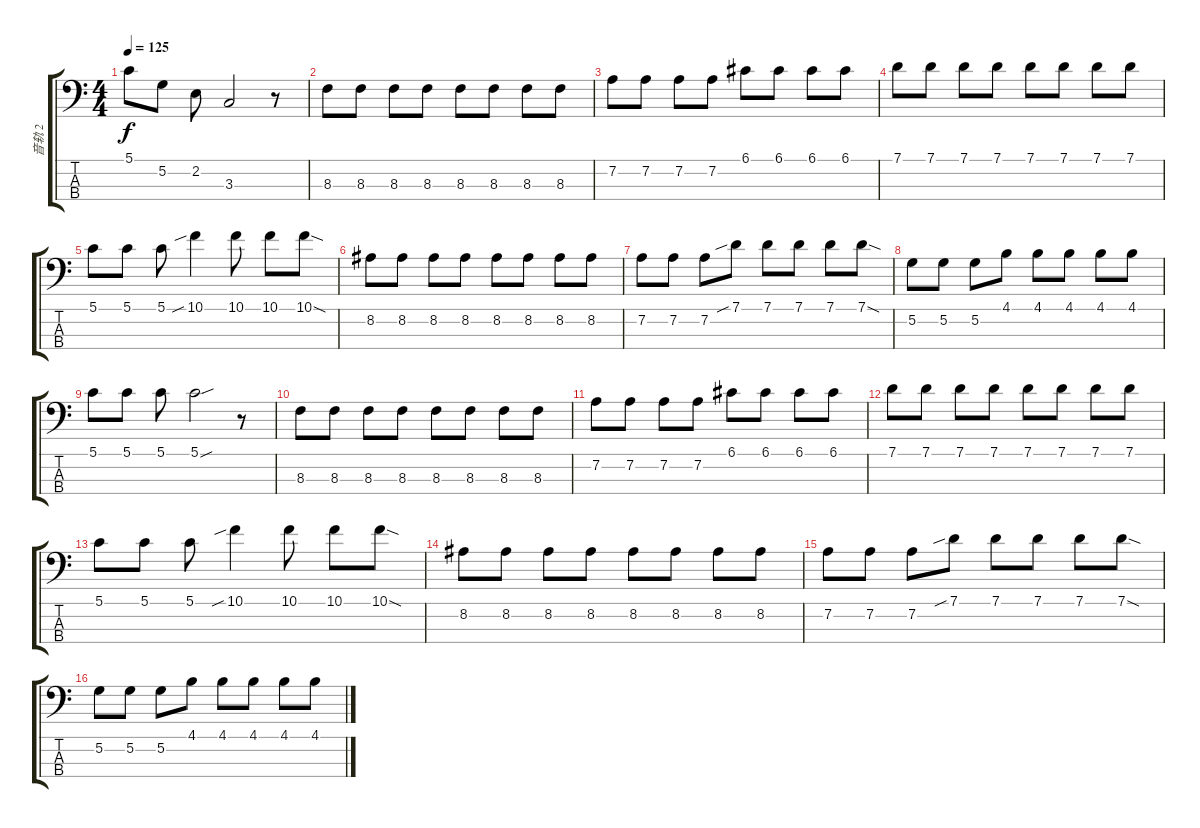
\track ("音轨 2" "音轨 2") {instrument electricbassfinger}
\staff {score tabs}
\tuning (G2 D2 A1 E1) {hide}
\ts (4 4)
\tempo 125
\clef f4
\ks c
5.1{t}.8{dy f} 5.2.8 2.2.8 3.3.2 r.8 |
8.3.8 8.3.8 8.3.8 8.3.8 8.3.8 8.3.8 8.3.8 8.3.8 |
7.2.8 7.2.8 7.2.8 7.2.8 6.1.8 6.1.8 6.1.8 6.1.8 |
7.1.8 7.1.8 7.1.8 7.1.8 7.1.8 7.1.8 7.1.8 7.1.8 |
5.1.8 5.1.8 5.1.8 10.1{sib}.4 10.1.8 10.1.8 10.1{sod}.8 |
8.2.8 8.2.8 8.2.8 8.2.8 8.2.8 8.2.8 8.2.8 8.2.8 |
7.2.8 7.2.8 7.2.8 7.1{sib}.8 7.1.8 7.1.8 7.1.8 7.1{sod}.8 |
5.2.8 5.2.8 5.2.8 4.1.8 4.1.8 4.1.8 4.1.8 4.1.8 |
5.1.8 5.1.8 5.1.8 5.1{sou}.2 r.8 |
8.3.8 8.3.8 8.3.8 8.3.8 8.3.8 8.3.8 8.3.8 8.3.8 |
7.2.8 7.2.8 7.2.8 7.2.8 6.1.8 6.1.8 6.1.8 6.1.8 |
7.1.8 7.1.8 7.1.8 7.1.8 7.1.8 7.1.8 7.1.8 7.1.8 |
5.1.8 5.1.8 5.1.8 10.1{sib}.4 10.1.8 10.1.8 10.1{sod}.8 |
8.2.8 8.2.8 8.2.8 8.2.8 8.2.8 8.2.8 8.2.8 8.2.8 |
7.2.8 7.2.8 7.2.8 7.1{sib}.8 7.1.8 7.1.8 7.1.8 7.1{sod}.8 |
5.2.8 5.2.8 5.2.8 4.1.8 4.1.8 4.1.8 4.1.8 4.1.8
